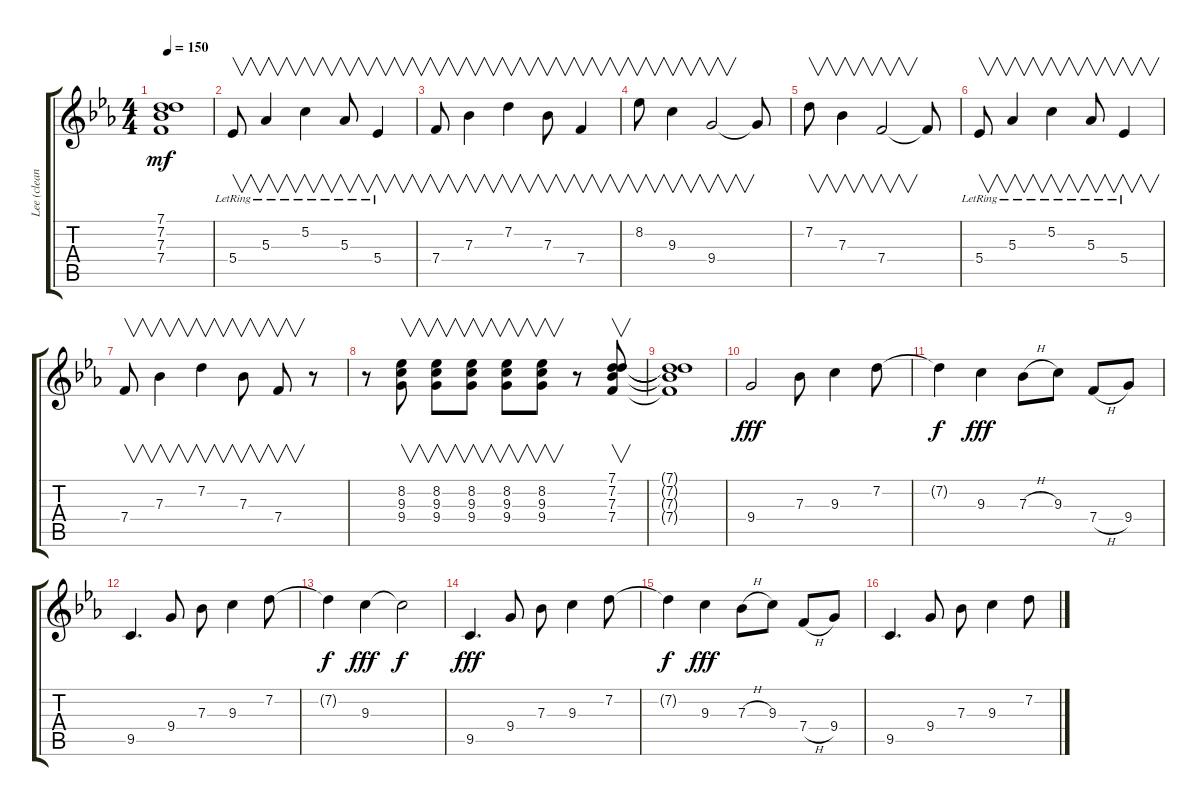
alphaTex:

\track ("Lee (clean)" "Lee (clean") {instrument electricguitarjazz}
\staff {score tabs}
\tuning (G3 G3 Eb3 Bb2 Eb2 Eb2) {hide}
\ts (4 4)
\tempo 150
\clef g2
\ks eb
(7.1{t} 7.2{t} 7.3{t} 7.4{t}).1{dy mf} |
5.4{lr}.8{v} 5.3{lr}.4{v} 5.2{lr}.4{v} 5.3{lr}.8{v} 5.4{lr}.4{v} |
7.4.8{v} 7.3.4{v} 7.2.4{v} 7.3.8{v} 7.4.4{v} |
8.2.8{v} 9.3.4{v} 9.4.2{v} 9.4{t}.8 |
7.2.8{v} 7.3.4{v} 7.4.2{v} 7.4{t}.8 |
5.4{lr}.8{v} 5.3{lr}.4{v} 5.2{lr}.4{v} 5.3{lr}.8{v} 5.4{lr}.4{v} |
7.4.8{v} 7.3.4{v} 7.2.4{v} 7.3.8{v} 7.4.8{v} r.8 |
r.8 (8.2 9.3 9.4).8{v} (8.2 9.3 9.4).8{v} (8.2 9.3 9.4).8{v} (8.2 9.3 9.4).8{v} (8.2 9.3 9.4).8{v} r.8 (7.1 7.2 7.3 7.4).8{v} |
(7.1{t} 7.2{t} 7.3{t} 7.4{t}).1 |
9.4.2{dy fff} 7.3.8 9.3.4 7.2.8 |
7.2{t}.4{dy f} 9.3.4{dy fff} 7.3{h}.8 9.3.8 7.4{h}.8 9.4.8 |
9.5.4{d} 9.4.8 7.3.8 9.3.4 7.2.8 |
7.2{t}.4{dy f} 9.3.4{dy fff} 9.3{t}.2{dy f} |
9.5.4{d dy fff} 9.4.8 7.3.8 9.3.4 7.2.8 |
7.2{t}.4{dy f} 9.3.4{dy fff} 7.3{h}.8 9.3.8 7.4{h}.8 9.4.8 |
9.5.4{d} 9.4.8 7.3.8 9.3.4 7.2.8
